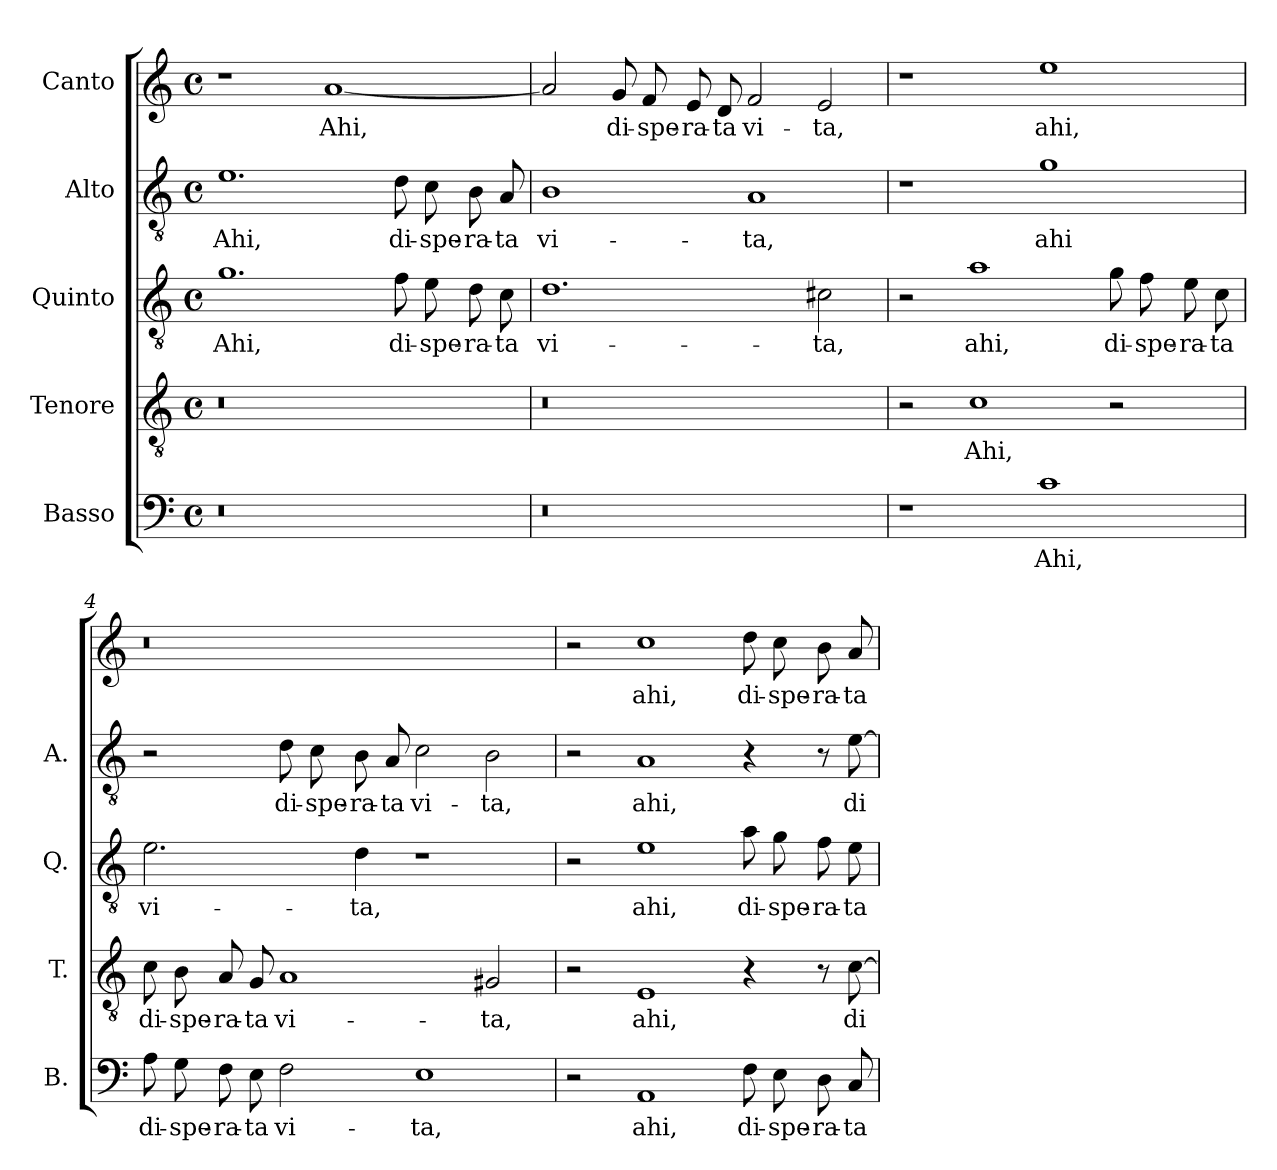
**kern	**text	**kern	**text	**kern	**text	**kern	**text	**kern	**text
*part5	*part5	*part4	*part4	*part3	*part3	*part2	*part2	*part1	*part1
*staff5	*staff5	*staff4	*staff4	*staff3	*staff3	*staff2	*staff2	*staff1	*staff1
*I"Basso	*	*I"Tenore	*	*I"Quinto	*	*I"Alto	*	*I"Canto	*
*I'B.	*	*I'T.	*	*I'Q.	*	*I'A.	*	*	*
*clefF4	*	*clefGv2	*	*clefGv2	*	*clefGv2	*	*clefG2	*
*k[]	*	*k[]	*	*k[]	*	*k[]	*	*k[]	*
*C:	*	*C:	*	*C:	*	*C:	*	*C:	*
*M4/4	*	*M4/4	*	*M4/4	*	*M4/4	*	*M4/4	*
*met(c)	*	*met(c)	*	*met(c)	*	*met(c)	*	*met(c)	*
=1	=1	=1	=1	=1	=1	=1	=1	=1	=1
!LO:N:vis=0	!	!LO:N:vis=0	!	!	!	!	!	!	!
1r	.	1r	.	1.g\	Ahi,	1.e\	Ahi,	1r	.
1ryy	.	1ryy	.	.	.	.	.	[1a/	Ahi,
.	.	.	.	8f\	di-	8d\	di-	.	.
.	.	.	.	8e\	-spe-	8c\	-spe-	.	.
.	.	.	.	8d\	-ra-	8B\	-ra-	.	.
.	.	.	.	8c\	-ta	8A/	-ta	.	.
=2	=2	=2	=2	=2	=2	=2	=2	=2	=2
!LO:N:vis=0	!	!LO:N:vis=0	!	!	!	!	!	!	!
1r	.	1r	.	1.d\	vi-	1B\	vi-	2a/]	.
.	.	.	.	.	.	.	.	8g/	di-
.	.	.	.	.	.	.	.	8f/	-spe-
.	.	.	.	.	.	.	.	8e/	-ra-
.	.	.	.	.	.	.	.	8d/	-ta
1ryy	.	1ryy	.	.	.	1A/	-ta,	2f/	vi-
.	.	.	.	2c#X\	-ta,	.	.	2e/	-ta,
=3	=3	=3	=3	=3	=3	=3	=3	=3	=3
1r	.	2r	.	2r	.	1r	.	1r	.
.	.	1c\	Ahi,	1a\	ahi,	.	.	.	.
1c\	Ahi,	.	.	.	.	1g\	ahi	1ee\	ahi,
.	.	2r	.	8g\	di-	.	.	.	.
.	.	.	.	8f\	-spe-	.	.	.	.
.	.	.	.	8e\	-ra-	.	.	.	.
.	.	.	.	8c\	-ta	.	.	.	.
=4	=4	=4	=4	=4	=4	=4	=4	=4	=4
!	!	!	!	!	!	!	!	!LO:N:vis=0	!
8A\	di-	8c\	di-	2.e\	vi-	2r	.	1r	.
8G\	-spe-	8B\	-spe-	.	.	.	.	.	.
8F\	-ra-	8A/	-ra-	.	.	.	.	.	.
8E\	-ta	8G/	-ta	.	.	.	.	.	.
2F\	vi-	1A/	vi-	.	.	8d\	di-	.	.
.	.	.	.	.	.	8c\	-spe-	.	.
.	.	.	.	4d\	-ta,	8B\	-ra-	.	.
.	.	.	.	.	.	8A/	-ta	.	.
1E\	-ta,	.	.	1r	.	2c\	vi-	1ryy	.
.	.	2G#X/	-ta,	.	.	2B\	-ta,	.	.
=5	=5	=5	=5	=5	=5	=5	=5	=5	=5
2r	.	2r	.	2r	.	2r	.	2r	.
1AA/	ahi,	1E/	ahi,	1e\	ahi,	1A/	ahi,	1cc\	ahi,
8F\	di-	4r	.	8a\	di-	4r	.	8dd\	di-
8E\	-spe-	.	.	8g\	-spe-	.	.	8cc\	-spe-
8D\	-ra-	8r	.	8f\	-ra-	8r	.	8b\	-ra-
8C/	-ta	[8c\	di-	8e\	-ta	[8e\	di-	8a/	-ta
=	=	=	=	=	=	=	=	=	=
*-	*-	*-	*-	*-	*-	*-	*-	*-	*-
